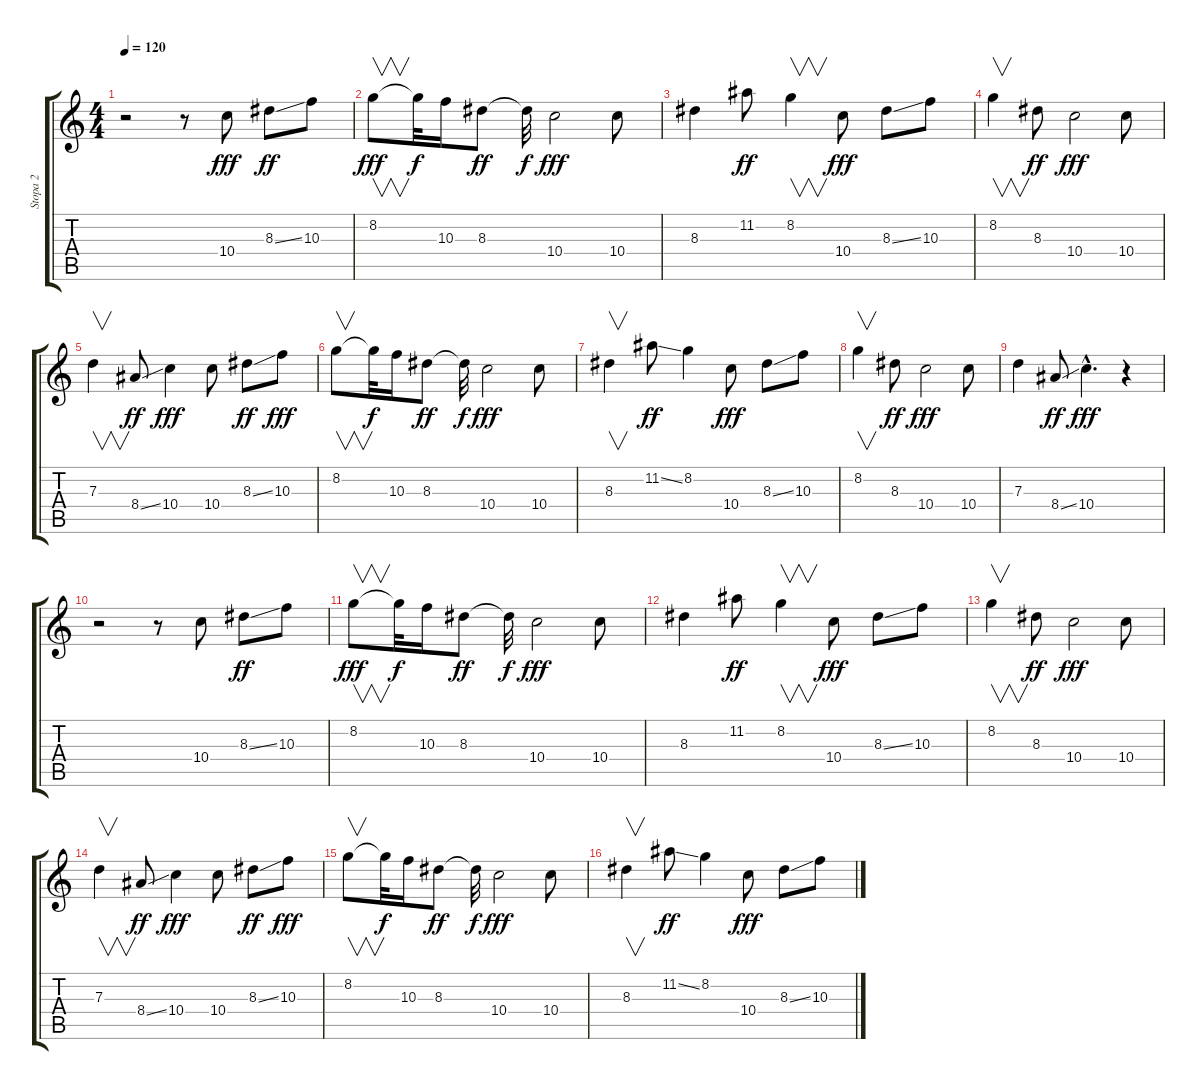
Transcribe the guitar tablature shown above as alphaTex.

\track ("Stopa 2" "Stopa 2") {instrument overdrivenguitar}
\staff {score tabs}
\tuning (E4 B3 G3 D3 A2 E2) {hide}
\ts (4 4)
\tempo 120
\clef g2
\ks c
r.2{dy fff instrument overdrivenguitar} r.8 10.4.8 8.3{ss}.8{dy ff} 10.3.8 |
8.2.8{v dy fff} 8.2{t}.32{dy f} 10.3.16 8.3.8{dy ff} 8.3{t}.32{dy f} 10.4.2{dy fff} 10.4.8 |
8.3.4 11.2.8{dy ff} 8.2.4{v} 10.4.8{dy fff} 8.3{ss}.8 10.3.8 |
8.2.4{v} 8.3.8{dy ff} 10.4.2{dy fff} 10.4.8 |
7.3.4{v} 8.4{ss}.8{dy ff} 10.4.4{dy fff} 10.4.8 8.3{ss}.8{dy ff} 10.3.8{dy fff} |
8.2.8{v} 8.2{t}.32{dy f} 10.3.16 8.3.8{dy ff} 8.3{t}.32{dy f} 10.4.2{dy fff} 10.4.8 |
8.3.4{v} 11.2{ss}.8{dy ff} 8.2.4 10.4.8{dy fff} 8.3{ss}.8 10.3.8 |
8.2.4{v} 8.3.8{dy ff} 10.4.2{dy fff} 10.4.8 |
7.3.4 8.4{ss}.8{dy ff} 10.4{hac}.4{d dy fff} r.4 |
r.2 r.8 10.4.8 8.3{ss}.8{dy ff} 10.3.8 |
8.2.8{v dy fff} 8.2{t}.32{dy f} 10.3.16 8.3.8{dy ff} 8.3{t}.32{dy f} 10.4.2{dy fff} 10.4.8 |
8.3.4 11.2.8{dy ff} 8.2.4{v} 10.4.8{dy fff} 8.3{ss}.8 10.3.8 |
8.2.4{v} 8.3.8{dy ff} 10.4.2{dy fff} 10.4.8 |
7.3.4{v} 8.4{ss}.8{dy ff} 10.4.4{dy fff} 10.4.8 8.3{ss}.8{dy ff} 10.3.8{dy fff} |
8.2.8{v} 8.2{t}.32{dy f} 10.3.16 8.3.8{dy ff} 8.3{t}.32{dy f} 10.4.2{dy fff} 10.4.8 |
8.3.4{v} 11.2{ss}.8{dy ff} 8.2.4 10.4.8{dy fff} 8.3{ss}.8 10.3.8
